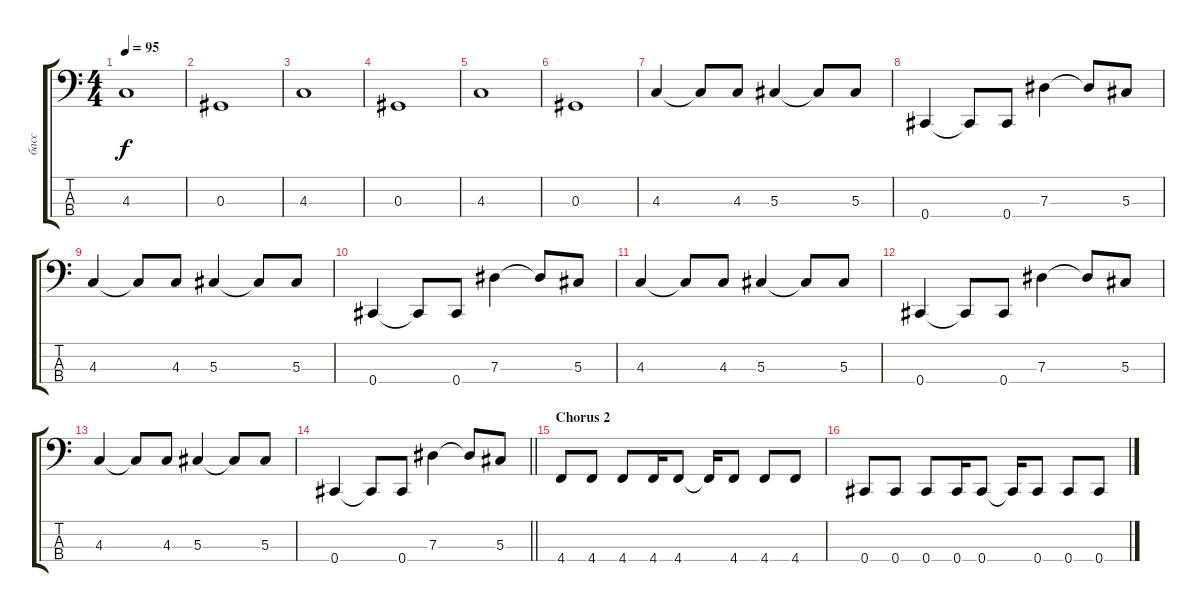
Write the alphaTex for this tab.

\track ("басс" "басс") {instrument electricbassfinger}
\staff {score tabs}
\tuning (Gb2 Db2 Ab1 Db1) {hide}
\ts (4 4)
\tempo 95
\clef f4
\ks c
4.3.1{dy f} |
0.3.1 |
4.3.1 |
0.3.1 |
4.3.1 |
0.3.1 |
4.3.4 4.3{t}.8 4.3.8 5.3.4 5.3{t}.8 5.3.8 |
0.4.4 0.4{t}.8 0.4.8 7.3.4 7.3{t}.8 5.3.8 |
4.3.4 4.3{t}.8 4.3.8 5.3.4 5.3{t}.8 5.3.8 |
0.4.4 0.4{t}.8 0.4.8 7.3.4 7.3{t}.8 5.3.8 |
4.3.4 4.3{t}.8 4.3.8 5.3.4 5.3{t}.8 5.3.8 |
0.4.4 0.4{t}.8 0.4.8 7.3.4 7.3{t}.8 5.3.8 |
4.3.4 4.3{t}.8 4.3.8 5.3.4 5.3{t}.8 5.3.8 |
\barLineRight lightlight
0.4.4 0.4{t}.8 0.4.8 7.3.4 7.3{t}.8 5.3.8 |
\section ("" "Chorus 2")
4.4.8{volume 15} 4.4.8 4.4.8 4.4.16 4.4.8 4.4{t}.16 4.4.8 4.4.8 4.4.8 |
0.4.8 0.4.8 0.4.8 0.4.16 0.4.8 0.4{t}.16 0.4.8 0.4.8 0.4.8
